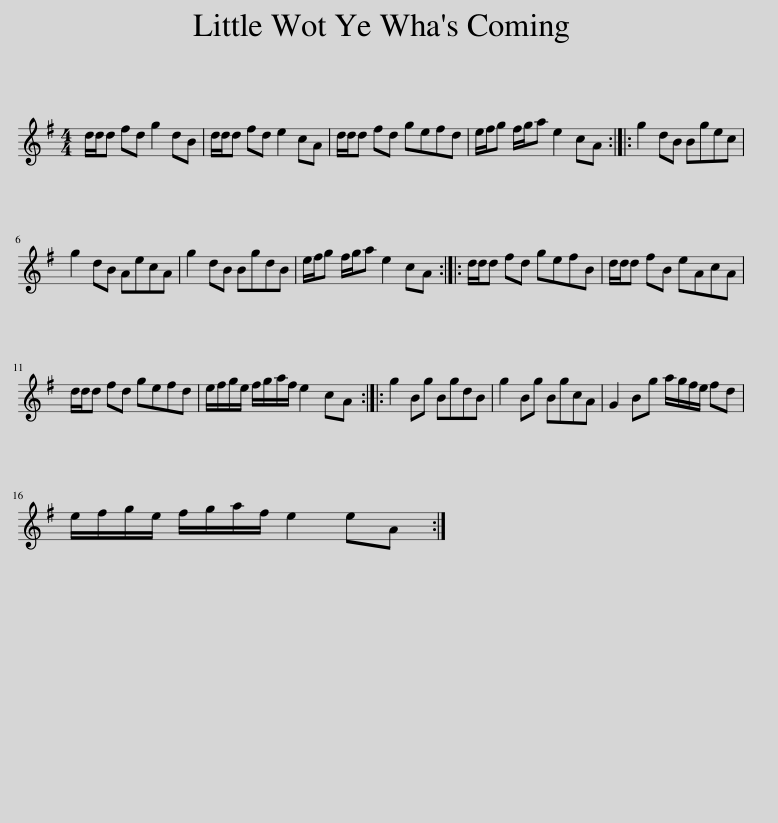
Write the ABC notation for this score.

X:1
L:1/8
M:4/4
I:linebreak $
K:G
V:1 treble
V:1
 d/d/d fd g2 dB | d/d/d fd e2 cA | d/d/d fd gefd | e/f/g f/g/a e2 cA :: g2 dB Bgec |$ %5
 g2 dB AecA | g2 dB BgdB | e/f/g f/g/a e2 cA :: d/d/d fd gefB | d/d/d fB eAcA |$ %10
 d/d/d fd gefd | e/f/g/e/ f/g/a/f/ e2 cA :: g2 Bg BgdB | g2 Bg BgcA | G2 Bg a/g/f/e/ fd |$ %15
 e/f/g/e/ f/g/a/f/ e2 eA :| %16
